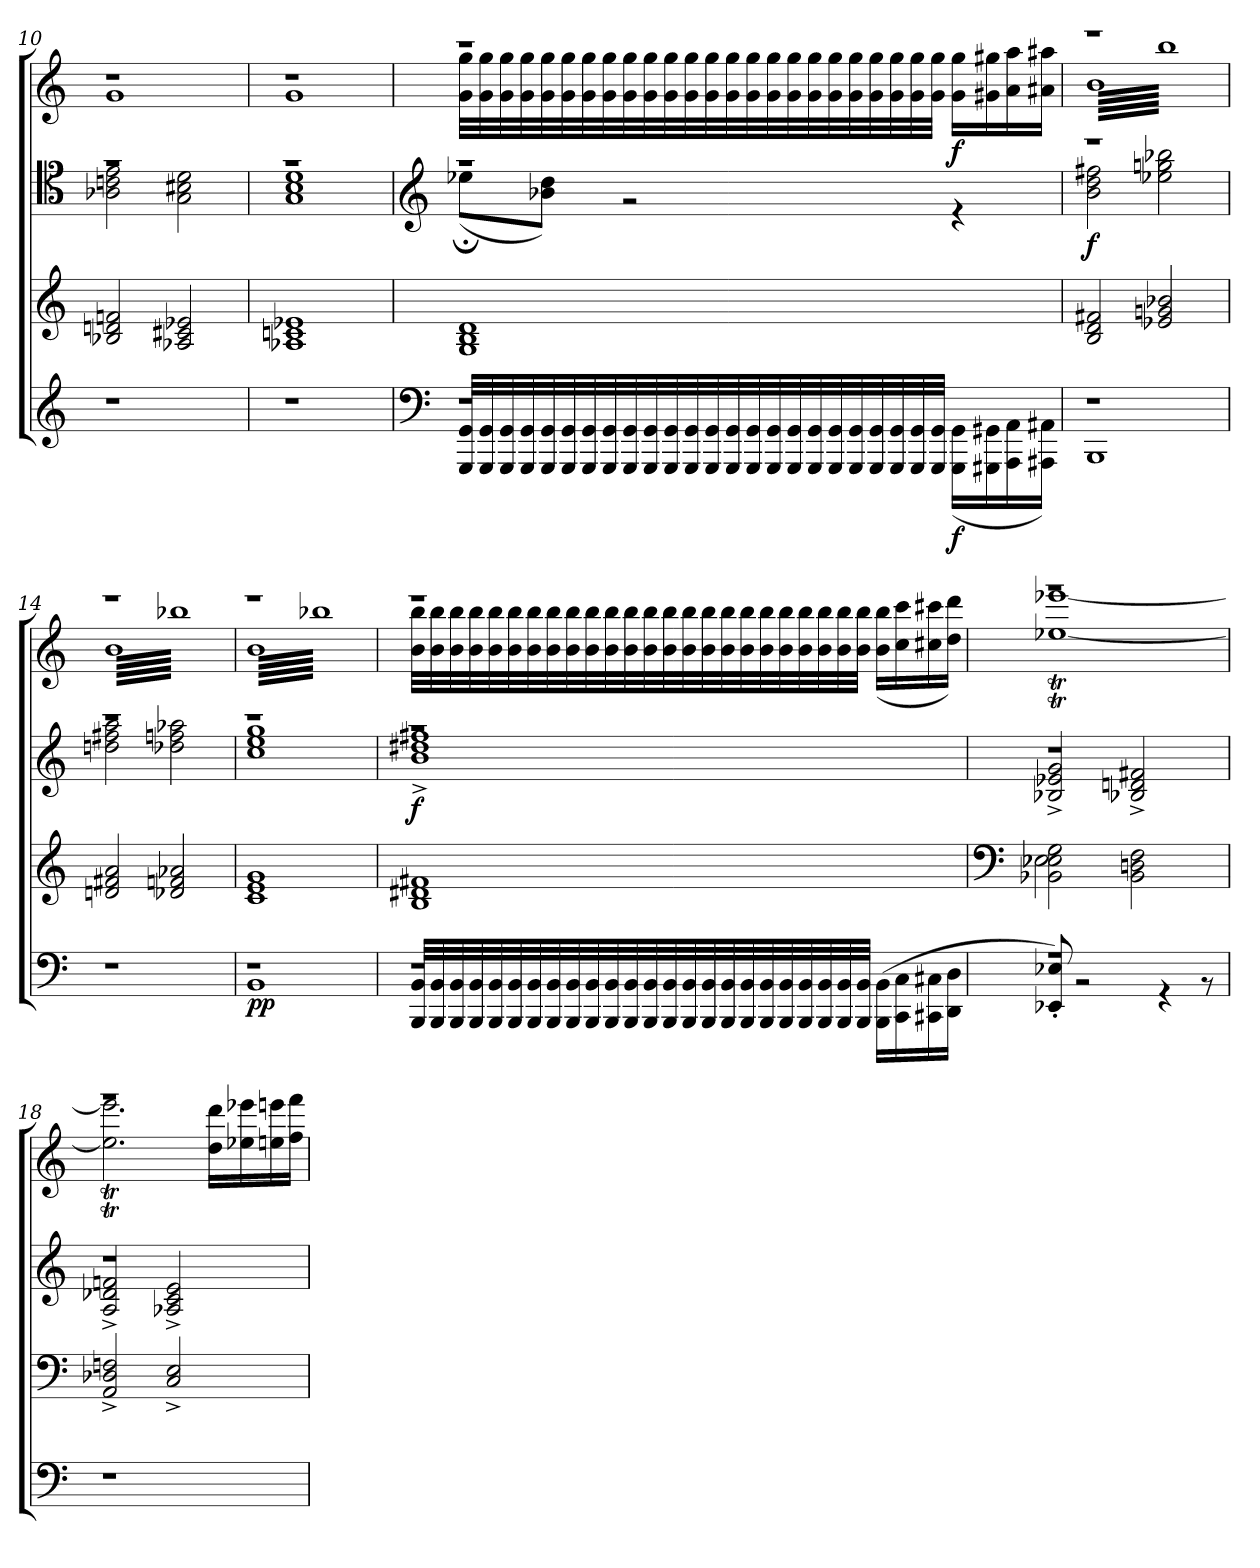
**kern	**dynam	**kern	**kern	**dynam	**kern	**dynam
*part3	*part3	*part2	*part2	*part2	*part1	*part1
*staff4	*staff4	*staff3	*staff2	*staff2/3	*staff1	*staff1
*clefG2	*	*clefG2	*clefC4	*	*clefG2	*
*k[]	*	*k[]	*k[]	*	*k[]	*
=10	=10	=10	=10	=10	=10	=10
*	*	*	*^	*	*^	*
1r	.	2B-X/ 2dn/ 2fn/	1r	2A-X\ 2cn\ 2e\	.	1r	1g	.
.	.	2A-X/ 2c#X/ 2e-X/	.	2G\ 2B#X\ 2d\	.	.	.	.
=11	=11	=11	=11	=11	=11	=11	=11	=11
1r	.	1A-X 1cn 1e-X	1r	1G 1B 1d	.	1r	1g	.
=12	=12	=12	=12	=12	=12	=12	=12	=12
*clefF4	*	*	*clefG2	*	*	*	*	*
*^	*	*	*	*	*	*	*	*
*tremolo	*	*	*	*	*	*	*	*	*
*	*	*	*	*	*	*	*tremolo	*	*
1r	32GGG/ 32GG/LLL	.	1G 1B 1d	1r	(<8ee-X;<!\L	.	1r	32g\ 32gg\LLL	.
.	32GGG/ 32GG/	.	.	.	.	.	.	32g\ 32gg\	.
.	32GGG/ 32GG/	.	.	.	.	.	.	32g\ 32gg\	.
.	32GGG/ 32GG/	.	.	.	.	.	.	32g\ 32gg\	.
.	32GGG/ 32GG/	.	.	.	8b-X!\ 8dd!\J)	.	.	32g\ 32gg\	.
.	32GGG/ 32GG/	.	.	.	.	.	.	32g\ 32gg\	.
.	32GGG/ 32GG/	.	.	.	.	.	.	32g\ 32gg\	.
.	32GGG/ 32GG/	.	.	.	.	.	.	32g\ 32gg\	.
.	32GGG/ 32GG/	.	.	.	2r	.	.	32g\ 32gg\	.
.	32GGG/ 32GG/	.	.	.	.	.	.	32g\ 32gg\	.
.	32GGG/ 32GG/	.	.	.	.	.	.	32g\ 32gg\	.
.	32GGG/ 32GG/	.	.	.	.	.	.	32g\ 32gg\	.
.	32GGG/ 32GG/	.	.	.	.	.	.	32g\ 32gg\	.
.	32GGG/ 32GG/	.	.	.	.	.	.	32g\ 32gg\	.
.	32GGG/ 32GG/	.	.	.	.	.	.	32g\ 32gg\	.
.	32GGG/ 32GG/	.	.	.	.	.	.	32g\ 32gg\	.
.	32GGG/ 32GG/	.	.	.	.	.	.	32g\ 32gg\	.
.	32GGG/ 32GG/	.	.	.	.	.	.	32g\ 32gg\	.
.	32GGG/ 32GG/	.	.	.	.	.	.	32g\ 32gg\	.
.	32GGG/ 32GG/	.	.	.	.	.	.	32g\ 32gg\	.
.	32GGG/ 32GG/	.	.	.	.	.	.	32g\ 32gg\	.
.	32GGG/ 32GG/	.	.	.	.	.	.	32g\ 32gg\	.
.	32GGG/ 32GG/	.	.	.	.	.	.	32g\ 32gg\	.
.	32GGG/ 32GG/JJJ	.	.	.	.	.	.	32g\ 32gg\JJJ	.
*	*	*	*	*	*	*	*Xtremolo	*	*
*Xtremolo	*	*	*	*	*	*	*	*	*
!	!	!LO:DY:b	!	!	!	!	!	!	!LO:DY:b
.	(<16GGG\ 16GG\LL	f	.	.	4r	.	.	16g\ 16gg\LL	f
.	16GGG#X\ 16GG#X\	.	.	.	.	.	.	16g#X\ 16gg#X\	.
.	16AAA\ 16AA\	.	.	.	.	.	.	16a\ 16aa\	.
.	16AAA#X\ 16AA#X\JJ)	.	.	.	.	.	.	16a#X\ 16aa#X\JJ	.
=13	=13	=13	=13	=13	=13	=13	=13	=13	=13
!	!	!	!	!	!	!LO:DY:b	!	!	!
*	*	*	*	*	*	*	*tremolo	*	*
1r	1BBB	.	2B/ 2d/ 2f#X/	1r	2b\ 2dd\ 2ff#X\	f	1r	64bLLLL	.
.	.	.	.	.	.	.	.	64bb	.
.	.	.	.	.	.	.	.	64b	.
.	.	.	.	.	.	.	.	64bb	.
.	.	.	.	.	.	.	.	64b	.
.	.	.	.	.	.	.	.	64bb	.
.	.	.	.	.	.	.	.	64b	.
.	.	.	.	.	.	.	.	64bb	.
.	.	.	.	.	.	.	.	64b	.
.	.	.	.	.	.	.	.	64bb	.
.	.	.	.	.	.	.	.	64b	.
.	.	.	.	.	.	.	.	64bb	.
.	.	.	.	.	.	.	.	64b	.
.	.	.	.	.	.	.	.	64bb	.
.	.	.	.	.	.	.	.	64b	.
.	.	.	.	.	.	.	.	64bb	.
.	.	.	.	.	.	.	.	64b	.
.	.	.	.	.	.	.	.	64bb	.
.	.	.	.	.	.	.	.	64b	.
.	.	.	.	.	.	.	.	64bb	.
.	.	.	.	.	.	.	.	64b	.
.	.	.	.	.	.	.	.	64bb	.
.	.	.	.	.	.	.	.	64b	.
.	.	.	.	.	.	.	.	64bb	.
.	.	.	.	.	.	.	.	64b	.
.	.	.	.	.	.	.	.	64bb	.
.	.	.	.	.	.	.	.	64b	.
.	.	.	.	.	.	.	.	64bb	.
.	.	.	.	.	.	.	.	64b	.
.	.	.	.	.	.	.	.	64bb	.
.	.	.	.	.	.	.	.	64b	.
.	.	.	.	.	.	.	.	64bb	.
.	.	.	2e-X/ 2gn/ 2b-X/	.	2ee-X\ 2ggn\ 2bb-X\	.	.	64b	.
.	.	.	.	.	.	.	.	64bb	.
.	.	.	.	.	.	.	.	64b	.
.	.	.	.	.	.	.	.	64bb	.
.	.	.	.	.	.	.	.	64b	.
.	.	.	.	.	.	.	.	64bb	.
.	.	.	.	.	.	.	.	64b	.
.	.	.	.	.	.	.	.	64bb	.
.	.	.	.	.	.	.	.	64b	.
.	.	.	.	.	.	.	.	64bb	.
.	.	.	.	.	.	.	.	64b	.
.	.	.	.	.	.	.	.	64bb	.
.	.	.	.	.	.	.	.	64b	.
.	.	.	.	.	.	.	.	64bb	.
.	.	.	.	.	.	.	.	64b	.
.	.	.	.	.	.	.	.	64bb	.
.	.	.	.	.	.	.	.	64b	.
.	.	.	.	.	.	.	.	64bb	.
.	.	.	.	.	.	.	.	64b	.
.	.	.	.	.	.	.	.	64bb	.
.	.	.	.	.	.	.	.	64b	.
.	.	.	.	.	.	.	.	64bb	.
.	.	.	.	.	.	.	.	64b	.
.	.	.	.	.	.	.	.	64bb	.
.	.	.	.	.	.	.	.	64b	.
.	.	.	.	.	.	.	.	64bb	.
.	.	.	.	.	.	.	.	64b	.
.	.	.	.	.	.	.	.	64bb	.
.	.	.	.	.	.	.	.	64b	.
.	.	.	.	.	.	.	.	64bb	.
.	.	.	.	.	.	.	.	64b	.
.	.	.	.	.	.	.	.	64bbJJJJ	.
*v	*v	*	*	*	*	*	*	*	*
=14	=14	=14	=14	=14	=14	=14	=14	=14
1r	.	2dn/ 2f#X/ 2a/	1r	2ddn\ 2ff#X\ 2aa\	.	1r	64bLLLL	.
.	.	.	.	.	.	.	64bb-X	.
.	.	.	.	.	.	.	64b	.
.	.	.	.	.	.	.	64bb-X	.
.	.	.	.	.	.	.	64b	.
.	.	.	.	.	.	.	64bb-X	.
.	.	.	.	.	.	.	64b	.
.	.	.	.	.	.	.	64bb-X	.
.	.	.	.	.	.	.	64b	.
.	.	.	.	.	.	.	64bb-X	.
.	.	.	.	.	.	.	64b	.
.	.	.	.	.	.	.	64bb-X	.
.	.	.	.	.	.	.	64b	.
.	.	.	.	.	.	.	64bb-X	.
.	.	.	.	.	.	.	64b	.
.	.	.	.	.	.	.	64bb-X	.
.	.	.	.	.	.	.	64b	.
.	.	.	.	.	.	.	64bb-X	.
.	.	.	.	.	.	.	64b	.
.	.	.	.	.	.	.	64bb-X	.
.	.	.	.	.	.	.	64b	.
.	.	.	.	.	.	.	64bb-X	.
.	.	.	.	.	.	.	64b	.
.	.	.	.	.	.	.	64bb-X	.
.	.	.	.	.	.	.	64b	.
.	.	.	.	.	.	.	64bb-X	.
.	.	.	.	.	.	.	64b	.
.	.	.	.	.	.	.	64bb-X	.
.	.	.	.	.	.	.	64b	.
.	.	.	.	.	.	.	64bb-X	.
.	.	.	.	.	.	.	64b	.
.	.	.	.	.	.	.	64bb-X	.
.	.	2d-X/ 2fn/ 2a-X/	.	2dd-X\ 2ffn\ 2aa-X\	.	.	64b	.
.	.	.	.	.	.	.	64bb-X	.
.	.	.	.	.	.	.	64b	.
.	.	.	.	.	.	.	64bb-X	.
.	.	.	.	.	.	.	64b	.
.	.	.	.	.	.	.	64bb-X	.
.	.	.	.	.	.	.	64b	.
.	.	.	.	.	.	.	64bb-X	.
.	.	.	.	.	.	.	64b	.
.	.	.	.	.	.	.	64bb-X	.
.	.	.	.	.	.	.	64b	.
.	.	.	.	.	.	.	64bb-X	.
.	.	.	.	.	.	.	64b	.
.	.	.	.	.	.	.	64bb-X	.
.	.	.	.	.	.	.	64b	.
.	.	.	.	.	.	.	64bb-X	.
.	.	.	.	.	.	.	64b	.
.	.	.	.	.	.	.	64bb-X	.
.	.	.	.	.	.	.	64b	.
.	.	.	.	.	.	.	64bb-X	.
.	.	.	.	.	.	.	64b	.
.	.	.	.	.	.	.	64bb-X	.
.	.	.	.	.	.	.	64b	.
.	.	.	.	.	.	.	64bb-X	.
.	.	.	.	.	.	.	64b	.
.	.	.	.	.	.	.	64bb-X	.
.	.	.	.	.	.	.	64b	.
.	.	.	.	.	.	.	64bb-X	.
.	.	.	.	.	.	.	64b	.
.	.	.	.	.	.	.	64bb-X	.
.	.	.	.	.	.	.	64b	.
.	.	.	.	.	.	.	64bb-XJJJJ	.
=15	=15	=15	=15	=15	=15	=15	=15	=15
*^	*	*	*	*	*	*	*	*
!	!	!LO:DY:b	!	!	!	!	!	!	!
1r	1BB	pp	1c 1e 1g	1r	1cc 1ee 1gg	.	1r	64bLLLL	.
.	.	.	.	.	.	.	.	64bb-X	.
.	.	.	.	.	.	.	.	64b	.
.	.	.	.	.	.	.	.	64bb-X	.
.	.	.	.	.	.	.	.	64b	.
.	.	.	.	.	.	.	.	64bb-X	.
.	.	.	.	.	.	.	.	64b	.
.	.	.	.	.	.	.	.	64bb-X	.
.	.	.	.	.	.	.	.	64b	.
.	.	.	.	.	.	.	.	64bb-X	.
.	.	.	.	.	.	.	.	64b	.
.	.	.	.	.	.	.	.	64bb-X	.
.	.	.	.	.	.	.	.	64b	.
.	.	.	.	.	.	.	.	64bb-X	.
.	.	.	.	.	.	.	.	64b	.
.	.	.	.	.	.	.	.	64bb-X	.
.	.	.	.	.	.	.	.	64b	.
.	.	.	.	.	.	.	.	64bb-X	.
.	.	.	.	.	.	.	.	64b	.
.	.	.	.	.	.	.	.	64bb-X	.
.	.	.	.	.	.	.	.	64b	.
.	.	.	.	.	.	.	.	64bb-X	.
.	.	.	.	.	.	.	.	64b	.
.	.	.	.	.	.	.	.	64bb-X	.
.	.	.	.	.	.	.	.	64b	.
.	.	.	.	.	.	.	.	64bb-X	.
.	.	.	.	.	.	.	.	64b	.
.	.	.	.	.	.	.	.	64bb-X	.
.	.	.	.	.	.	.	.	64b	.
.	.	.	.	.	.	.	.	64bb-X	.
.	.	.	.	.	.	.	.	64b	.
.	.	.	.	.	.	.	.	64bb-X	.
.	.	.	.	.	.	.	.	64b	.
.	.	.	.	.	.	.	.	64bb-X	.
.	.	.	.	.	.	.	.	64b	.
.	.	.	.	.	.	.	.	64bb-X	.
.	.	.	.	.	.	.	.	64b	.
.	.	.	.	.	.	.	.	64bb-X	.
.	.	.	.	.	.	.	.	64b	.
.	.	.	.	.	.	.	.	64bb-X	.
.	.	.	.	.	.	.	.	64b	.
.	.	.	.	.	.	.	.	64bb-X	.
.	.	.	.	.	.	.	.	64b	.
.	.	.	.	.	.	.	.	64bb-X	.
.	.	.	.	.	.	.	.	64b	.
.	.	.	.	.	.	.	.	64bb-X	.
.	.	.	.	.	.	.	.	64b	.
.	.	.	.	.	.	.	.	64bb-X	.
.	.	.	.	.	.	.	.	64b	.
.	.	.	.	.	.	.	.	64bb-X	.
.	.	.	.	.	.	.	.	64b	.
.	.	.	.	.	.	.	.	64bb-X	.
.	.	.	.	.	.	.	.	64b	.
.	.	.	.	.	.	.	.	64bb-X	.
.	.	.	.	.	.	.	.	64b	.
.	.	.	.	.	.	.	.	64bb-X	.
.	.	.	.	.	.	.	.	64b	.
.	.	.	.	.	.	.	.	64bb-X	.
.	.	.	.	.	.	.	.	64b	.
.	.	.	.	.	.	.	.	64bb-X	.
.	.	.	.	.	.	.	.	64b	.
.	.	.	.	.	.	.	.	64bb-X	.
.	.	.	.	.	.	.	.	64b	.
.	.	.	.	.	.	.	.	64bb-XJJJJ	.
=16	=16	=16	=16	=16	=16	=16	=16	=16	=16
!	!	!	!	!	!	!LO:DY:b	!	!	!
*tremolo	*	*	*	*	*	*	*	*	*
1r	32BBB/ 32BB/LLL	.	1B 1d#X 1f#X	1r	1b^ 1dd#X^ 1ff#X^	f	1r	32b\ 32bb\LLL	.
.	.	.	.	.	.	.	.	.	.
.	32BBB/ 32BB/	.	.	.	.	.	.	32b\ 32bb\	.
.	.	.	.	.	.	.	.	.	.
.	32BBB/ 32BB/	.	.	.	.	.	.	32b\ 32bb\	.
.	.	.	.	.	.	.	.	.	.
.	32BBB/ 32BB/	.	.	.	.	.	.	32b\ 32bb\	.
.	.	.	.	.	.	.	.	.	.
.	32BBB/ 32BB/	.	.	.	.	.	.	32b\ 32bb\	.
.	.	.	.	.	.	.	.	.	.
.	32BBB/ 32BB/	.	.	.	.	.	.	32b\ 32bb\	.
.	.	.	.	.	.	.	.	.	.
.	32BBB/ 32BB/	.	.	.	.	.	.	32b\ 32bb\	.
.	.	.	.	.	.	.	.	.	.
.	32BBB/ 32BB/	.	.	.	.	.	.	32b\ 32bb\	.
.	.	.	.	.	.	.	.	.	.
.	32BBB/ 32BB/	.	.	.	.	.	.	32b\ 32bb\	.
.	.	.	.	.	.	.	.	.	.
.	32BBB/ 32BB/	.	.	.	.	.	.	32b\ 32bb\	.
.	.	.	.	.	.	.	.	.	.
.	32BBB/ 32BB/	.	.	.	.	.	.	32b\ 32bb\	.
.	.	.	.	.	.	.	.	.	.
.	32BBB/ 32BB/	.	.	.	.	.	.	32b\ 32bb\	.
.	.	.	.	.	.	.	.	.	.
.	32BBB/ 32BB/	.	.	.	.	.	.	32b\ 32bb\	.
.	.	.	.	.	.	.	.	.	.
.	32BBB/ 32BB/	.	.	.	.	.	.	32b\ 32bb\	.
.	.	.	.	.	.	.	.	.	.
.	32BBB/ 32BB/	.	.	.	.	.	.	32b\ 32bb\	.
.	.	.	.	.	.	.	.	.	.
.	32BBB/ 32BB/	.	.	.	.	.	.	32b\ 32bb\	.
.	.	.	.	.	.	.	.	.	.
.	32BBB/ 32BB/	.	.	.	.	.	.	32b\ 32bb\	.
.	32BBB/ 32BB/	.	.	.	.	.	.	32b\ 32bb\	.
.	32BBB/ 32BB/	.	.	.	.	.	.	32b\ 32bb\	.
.	32BBB/ 32BB/	.	.	.	.	.	.	32b\ 32bb\	.
.	32BBB/ 32BB/	.	.	.	.	.	.	32b\ 32bb\	.
.	32BBB/ 32BB/	.	.	.	.	.	.	32b\ 32bb\	.
.	32BBB/ 32BB/	.	.	.	.	.	.	32b\ 32bb\	.
.	32BBB/ 32BB/JJJ	.	.	.	.	.	.	32b\ 32bb\JJJ	.
*	*	*	*	*	*	*	*Xtremolo	*	*
*Xtremolo	*	*	*	*	*	*	*	*	*
.	(<16BBB\ 16BB\LL	.	.	.	.	.	.	(>16b\ 16bb\LL	.
.	16CC\ 16C\	.	.	.	.	.	.	16cc\ 16ccc\	.
.	16CC#X\ 16C#X\	.	.	.	.	.	.	16cc#X\ 16ccc#X\	.
.	16DD\ 16D\JJ	.	.	.	.	.	.	16dd\ 16ddd\JJ)	.
=17	=17	=17	=17	=17	=17	=17	=17	=17	=17
*	*	*	*clefF4	*	*	*	*	*	*
*	*	*	*^	*	*	*	*	*	*
1r	8EE-X/' 8E-X/')	.	2BB-X\ 2E-X\ 2G\	2E-\	1r	2B-X/^ 2e-X/^ 2g/^	.	1r	[1ee-XT [1eee-XT	.
.	2r	.	.	.	.	.	.	.	.	.
.	.	.	2BB-\ 2Dn\ 2F\	2ryy	.	2B-X/^ 2dn/^ 2f#X/^	.	.	.	.
.	4r	.	.	.	.	.	.	.	.	.
.	8r	.	.	.	.	.	.	.	.	.
*v	*v	*	*	*	*	*	*	*	*	*
*	*	*v	*v	*	*	*	*	*	*
=18	=18	=18	=18	=18	=18	=18	=18	=18
1r	.	2AA/^ 2D-X/^ 2Fn/^	1r	2A/^ 2d-X/^ 2fn/^	.	1r	2.ee-\]T 2.eee-\]T	.
.	.	2C/^ 2E/^	.	2A-X/^ 2c/^ 2e/^	.	.	.	.
.	.	.	.	.	.	.	16dd\ 16ddd\LL	.
.	.	.	.	.	.	.	16ee-X\ 16eee-X\	.
.	.	.	.	.	.	.	16een\ 16eeen\	.
.	.	.	.	.	.	.	16ff\ 16fff\JJ	.
*	*	*	*v	*v	*	*	*	*
*	*	*	*	*	*v	*v	*
=	=	=	=	=	=	=
*-	*-	*-	*-	*-	*-	*-
